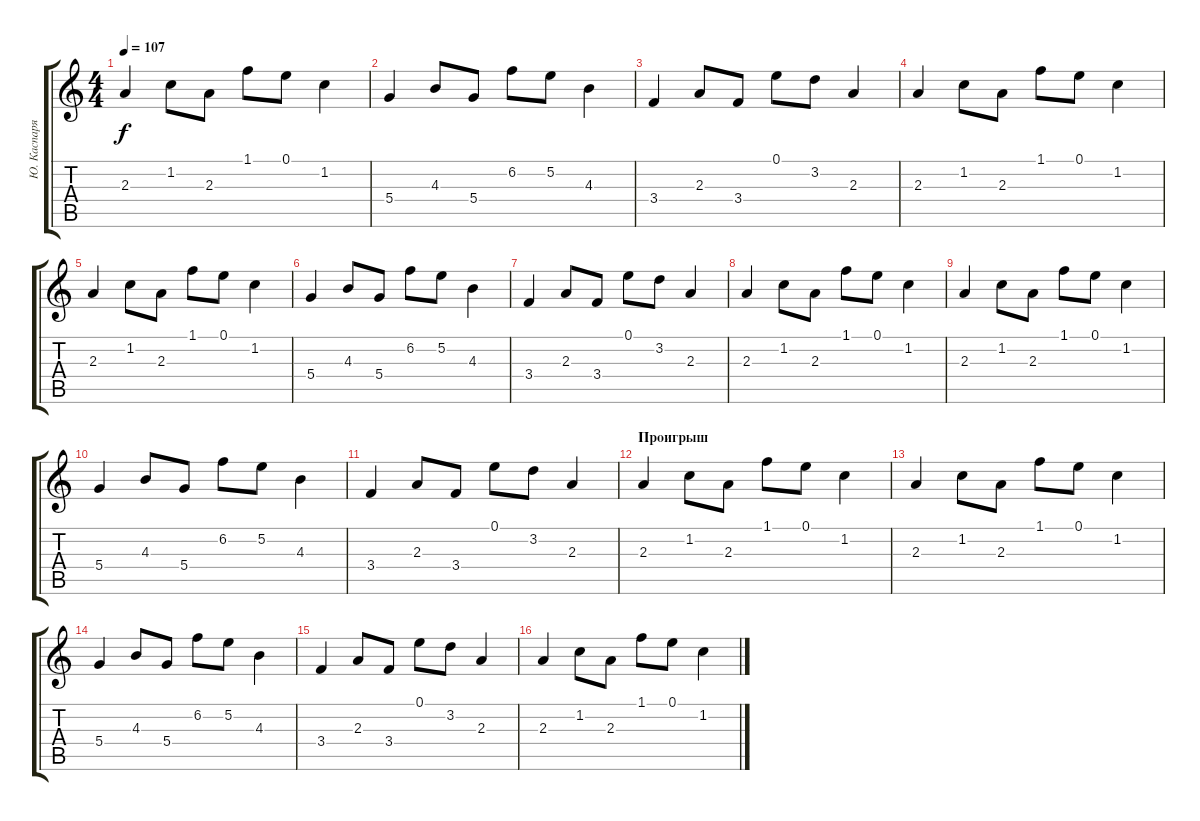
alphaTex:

\track ("Ю. Каспарян" "Ю. Каспаря") {instrument electricguitarclean}
\staff {score tabs}
\tuning (E4 B3 G3 D3 A2 E2) {hide}
\ts (4 4)
\tempo 107
\clef g2
\ks c
2.3.4{dy f} 1.2.8 2.3.8 1.1.8 0.1.8 1.2.4 |
5.4.4 4.3.8 5.4.8 6.2.8 5.2.8 4.3.4 |
3.4.4 2.3.8 3.4.8 0.1.8 3.2.8 2.3.4 |
2.3.4 1.2.8 2.3.8 1.1.8 0.1.8 1.2.4 |
2.3.4 1.2.8 2.3.8 1.1.8 0.1.8 1.2.4 |
5.4.4 4.3.8 5.4.8 6.2.8 5.2.8 4.3.4 |
3.4.4 2.3.8 3.4.8 0.1.8 3.2.8 2.3.4 |
2.3.4 1.2.8 2.3.8 1.1.8 0.1.8 1.2.4 |
2.3.4 1.2.8 2.3.8 1.1.8 0.1.8 1.2.4 |
5.4.4 4.3.8 5.4.8 6.2.8 5.2.8 4.3.4 |
3.4.4 2.3.8 3.4.8 0.1.8 3.2.8 2.3.4 |
\section ("" "Проигрыш")
2.3.4 1.2.8 2.3.8 1.1.8 0.1.8 1.2.4 |
2.3.4 1.2.8 2.3.8 1.1.8 0.1.8 1.2.4 |
5.4.4 4.3.8 5.4.8 6.2.8 5.2.8 4.3.4 |
3.4.4 2.3.8 3.4.8 0.1.8 3.2.8 2.3.4 |
2.3.4 1.2.8 2.3.8 1.1.8 0.1.8 1.2.4
